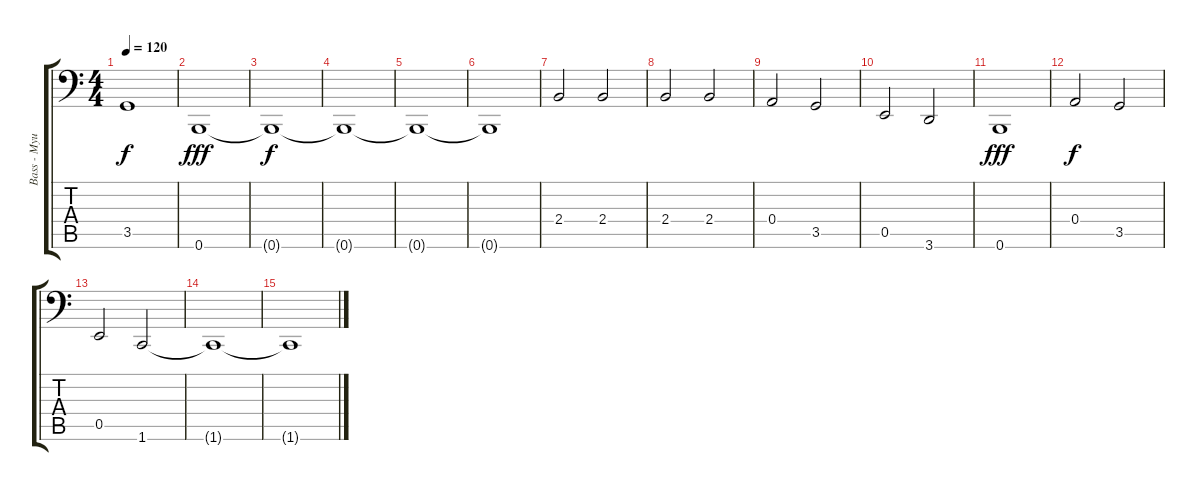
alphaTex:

\track ("Bass - Myung" "Bass - Myu") {instrument electricbassfinger}
\staff {score tabs}
\tuning (C3 G2 D2 A1 E1 B0) {hide}
\ts (4 4)
\tempo 120
\clef f4
\ks c
3.5{t}.1{dy f} |
0.6.1{dy fff} |
0.6{t}.1{dy f} |
0.6{t}.1 |
0.6{t}.1 |
0.6{t}.1 |
2.4.2 2.4.2 |
2.4.2 2.4.2 |
0.4.2 3.5.2 |
0.5.2 3.6.2 |
0.6.1{dy fff} |
0.4.2{dy f} 3.5.2 |
0.5.2 1.6.2 |
1.6{t}.1 |
1.6{t}.1
